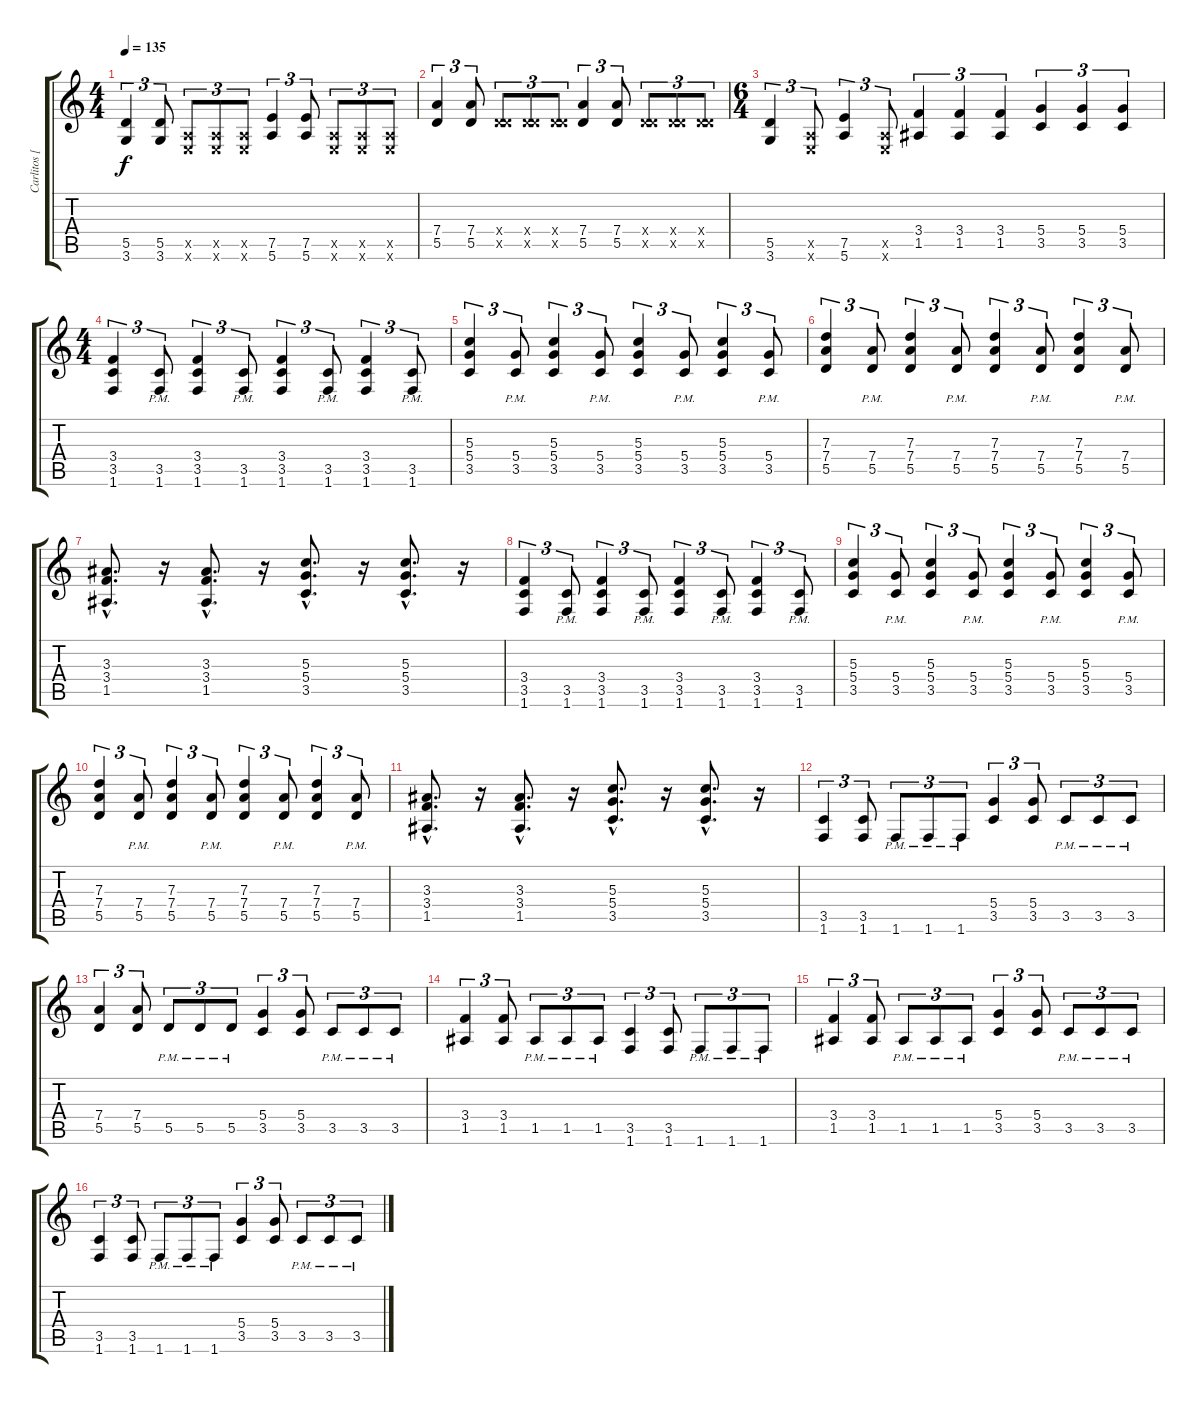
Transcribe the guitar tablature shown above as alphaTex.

\track ("Carlitos [guitarra elec.]" "Carlitos [") {instrument distortionguitar}
\staff {score tabs}
\tuning (E4 B3 G3 D3 A2 E2) {hide}
\ts (4 4)
\tempo 135
\clef g2
\ks c
(5.5 3.6).4{tu (3 2) dy f} (5.5 3.6).8{tu (3 2)} (0.5{x} 0.6{x}).8{tu (3 2)} (0.5{x} 0.6{x}).8{tu (3 2)} (0.5{x} 0.6{x}).8{tu (3 2)} (7.5 5.6).4{tu (3 2)} (7.5 5.6).8{tu (3 2)} (0.5{x} 0.6{x}).8{tu (3 2)} (0.5{x} 0.6{x}).8{tu (3 2)} (0.5{x} 0.6{x}).8{tu (3 2)} |
(7.4 5.5).4{tu (3 2)} (7.4 5.5).8{tu (3 2)} (0.4{x} 5.5{x}).8{tu (3 2)} (0.4{x} 5.5{x}).8{tu (3 2)} (0.4{x} 5.5{x}).8{tu (3 2)} (7.4 5.5).4{tu (3 2)} (7.4 5.5).8{tu (3 2)} (0.4{x} 5.5{x}).8{tu (3 2)} (0.4{x} 5.5{x}).8{tu (3 2)} (0.4{x} 5.5{x}).8{tu (3 2)} |
\ts (6 4)
(5.5 3.6).4{tu (3 2)} (0.5{x} 0.6{x}).8{tu (3 2)} (7.5 5.6).4{tu (3 2)} (0.5{x} 0.6{x}).8{tu (3 2)} (3.4 1.5).4{tu (3 2)} (3.4 1.5).4{tu (3 2)} (3.4 1.5).4{tu (3 2)} (5.4 3.5).4{tu (3 2)} (5.4 3.5).4{tu (3 2)} (5.4 3.5).4{tu (3 2)} |
\ts (4 4)
(3.4 3.5 1.6).4{tu (3 2)} (3.5{pm} 1.6{pm}).8{tu (3 2)} (3.4 3.5 1.6).4{tu (3 2)} (3.5{pm} 1.6{pm}).8{tu (3 2)} (3.4 3.5 1.6).4{tu (3 2)} (3.5{pm} 1.6{pm}).8{tu (3 2)} (3.4 3.5 1.6).4{tu (3 2)} (3.5{pm} 1.6{pm}).8{tu (3 2)} |
(5.3 5.4 3.5).4{tu (3 2)} (5.4{pm} 3.5{pm}).8{tu (3 2)} (5.3 5.4 3.5).4{tu (3 2)} (5.4{pm} 3.5{pm}).8{tu (3 2)} (5.3 5.4 3.5).4{tu (3 2)} (5.4{pm} 3.5{pm}).8{tu (3 2)} (5.3 5.4 3.5).4{tu (3 2)} (5.4{pm} 3.5{pm}).8{tu (3 2)} |
(7.3 7.4 5.5).4{tu (3 2)} (7.4{pm} 5.5{pm}).8{tu (3 2)} (7.3 7.4 5.5).4{tu (3 2)} (7.4{pm} 5.5{pm}).8{tu (3 2)} (7.3 7.4 5.5).4{tu (3 2)} (7.4{pm} 5.5{pm}).8{tu (3 2)} (7.3 7.4 5.5).4{tu (3 2)} (7.4{pm} 5.5{pm}).8{tu (3 2)} |
(3.3{hac} 3.4{hac} 1.5{hac}).8{d} r.16 (3.3{hac} 3.4{hac} 1.5{hac}).8{d} r.16 (5.3{hac} 5.4{hac} 3.5{hac}).8{d} r.16 (5.3{hac} 5.4{hac} 3.5{hac}).8{d} r.16 |
(3.4 3.5 1.6).4{tu (3 2)} (3.5{pm} 1.6{pm}).8{tu (3 2)} (3.4 3.5 1.6).4{tu (3 2)} (3.5{pm} 1.6{pm}).8{tu (3 2)} (3.4 3.5 1.6).4{tu (3 2)} (3.5{pm} 1.6{pm}).8{tu (3 2)} (3.4 3.5 1.6).4{tu (3 2)} (3.5{pm} 1.6{pm}).8{tu (3 2)} |
(5.3 5.4 3.5).4{tu (3 2)} (5.4{pm} 3.5{pm}).8{tu (3 2)} (5.3 5.4 3.5).4{tu (3 2)} (5.4{pm} 3.5{pm}).8{tu (3 2)} (5.3 5.4 3.5).4{tu (3 2)} (5.4{pm} 3.5{pm}).8{tu (3 2)} (5.3 5.4 3.5).4{tu (3 2)} (5.4{pm} 3.5{pm}).8{tu (3 2)} |
(7.3 7.4 5.5).4{tu (3 2)} (7.4{pm} 5.5{pm}).8{tu (3 2)} (7.3 7.4 5.5).4{tu (3 2)} (7.4{pm} 5.5{pm}).8{tu (3 2)} (7.3 7.4 5.5).4{tu (3 2)} (7.4{pm} 5.5{pm}).8{tu (3 2)} (7.3 7.4 5.5).4{tu (3 2)} (7.4{pm} 5.5{pm}).8{tu (3 2)} |
(3.3{hac} 3.4{hac} 1.5{hac}).8{d} r.16 (3.3{hac} 3.4{hac} 1.5{hac}).8{d} r.16 (5.3{hac} 5.4{hac} 3.5{hac}).8{d} r.16 (5.3{hac} 5.4{hac} 3.5{hac}).8{d} r.16 |
(3.5 1.6).4{tu (3 2)} (3.5 1.6).8{tu (3 2)} 1.6{pm}.8{tu (3 2)} 1.6{pm}.8{tu (3 2)} 1.6{pm}.8{tu (3 2)} (5.4 3.5).4{tu (3 2)} (5.4 3.5).8{tu (3 2)} 3.5{pm}.8{tu (3 2)} 3.5{pm}.8{tu (3 2)} 3.5{pm}.8{tu (3 2)} |
(7.4 5.5).4{tu (3 2)} (7.4 5.5).8{tu (3 2)} 5.5{pm}.8{tu (3 2)} 5.5{pm}.8{tu (3 2)} 5.5{pm}.8{tu (3 2)} (5.4 3.5).4{tu (3 2)} (5.4 3.5).8{tu (3 2)} 3.5{pm}.8{tu (3 2)} 3.5{pm}.8{tu (3 2)} 3.5{pm}.8{tu (3 2)} |
(3.4 1.5).4{tu (3 2)} (3.4 1.5).8{tu (3 2)} 1.5{pm}.8{tu (3 2)} 1.5{pm}.8{tu (3 2)} 1.5{pm}.8{tu (3 2)} (3.5 1.6).4{tu (3 2)} (3.5 1.6).8{tu (3 2)} 1.6{pm}.8{tu (3 2)} 1.6{pm}.8{tu (3 2)} 1.6{pm}.8{tu (3 2)} |
(3.4 1.5).4{tu (3 2)} (3.4 1.5).8{tu (3 2)} 1.5{pm}.8{tu (3 2)} 1.5{pm}.8{tu (3 2)} 1.5{pm}.8{tu (3 2)} (5.4 3.5).4{tu (3 2)} (5.4 3.5).8{tu (3 2)} 3.5{pm}.8{tu (3 2)} 3.5{pm}.8{tu (3 2)} 3.5{pm}.8{tu (3 2)} |
(3.5 1.6).4{tu (3 2)} (3.5 1.6).8{tu (3 2)} 1.6{pm}.8{tu (3 2)} 1.6{pm}.8{tu (3 2)} 1.6{pm}.8{tu (3 2)} (5.4 3.5).4{tu (3 2)} (5.4 3.5).8{tu (3 2)} 3.5{pm}.8{tu (3 2)} 3.5{pm}.8{tu (3 2)} 3.5{pm}.8{tu (3 2)}
